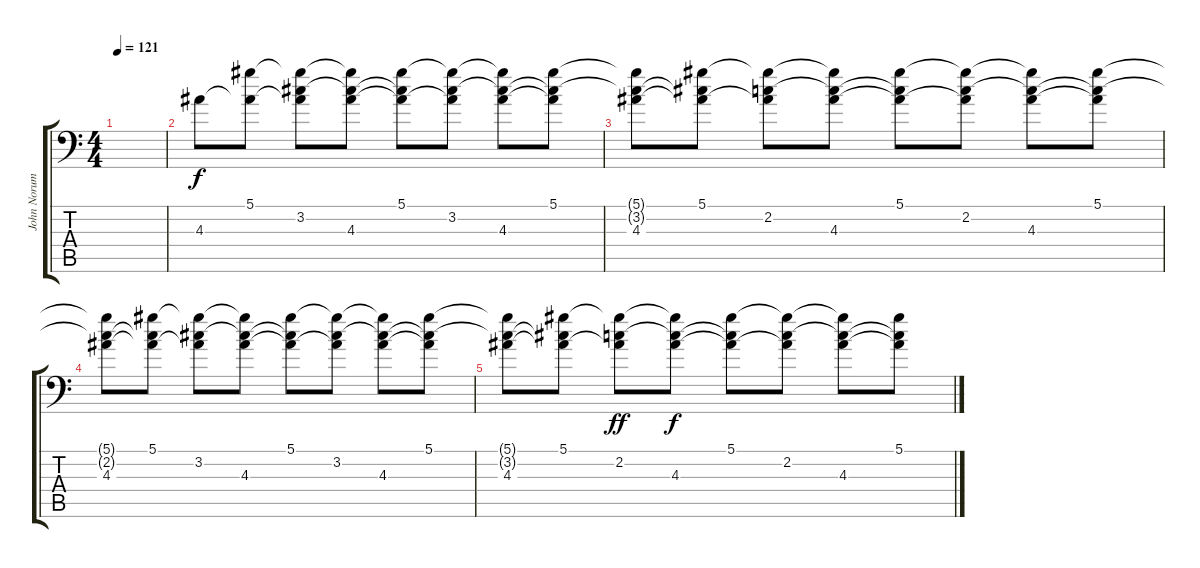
\track ("John Norum" "John Norum") {instrument acousticguitarsteel}
\staff {score tabs}
\tuning (Eb4 Bb3 Gb3 Db3 F2 Bb1) {hide}
\ts (4 4)
\tempo 121
\clef f4
\ks c
|
4.3.8 (5.1 4.3{t}).8 (5.1{t} 3.2 4.3{t}).8 (5.1{t} 3.2{t} 4.3).8 (5.1 3.2{t} 4.3{t}).8 (5.1{t} 3.2 4.3{t}).8 (5.1{t} 3.2{t} 4.3).8 (5.1 3.2{t} 4.3{t}).8 |
(5.1{t} 3.2{t} 4.3).8 (5.1 3.2{t} 4.3{t}).8 (5.1{t} 2.2 4.3{t}).8 (5.1{t} 2.2{t} 4.3).8 (5.1 2.2{t} 4.3{t}).8 (5.1{t} 2.2 4.3{t}).8 (5.1{t} 2.2{t} 4.3).8 (5.1 2.2{t} 4.3{t}).8 |
(5.1{t} 2.2{t} 4.3).8 (5.1 2.2{t} 4.3{t}).8 (5.1{t} 3.2 4.3{t}).8 (5.1{t} 3.2{t} 4.3).8 (5.1 3.2{t} 4.3{t}).8 (5.1{t} 3.2 4.3{t}).8 (5.1{t} 3.2{t} 4.3).8 (5.1 3.2{t} 4.3{t}).8 |
(5.1{t} 3.2{t} 4.3).8 (5.1 3.2{t} 4.3{t}).8 (5.1{t} 2.2 4.3{t}).8{dy ff} (5.1{t} 2.2{t} 4.3).8{dy f} (5.1 2.2{t} 4.3{t}).8 (5.1{t} 2.2 4.3{t}).8 (5.1{t} 2.2{t} 4.3).8 (5.1 2.2{t} 4.3{t}).8
